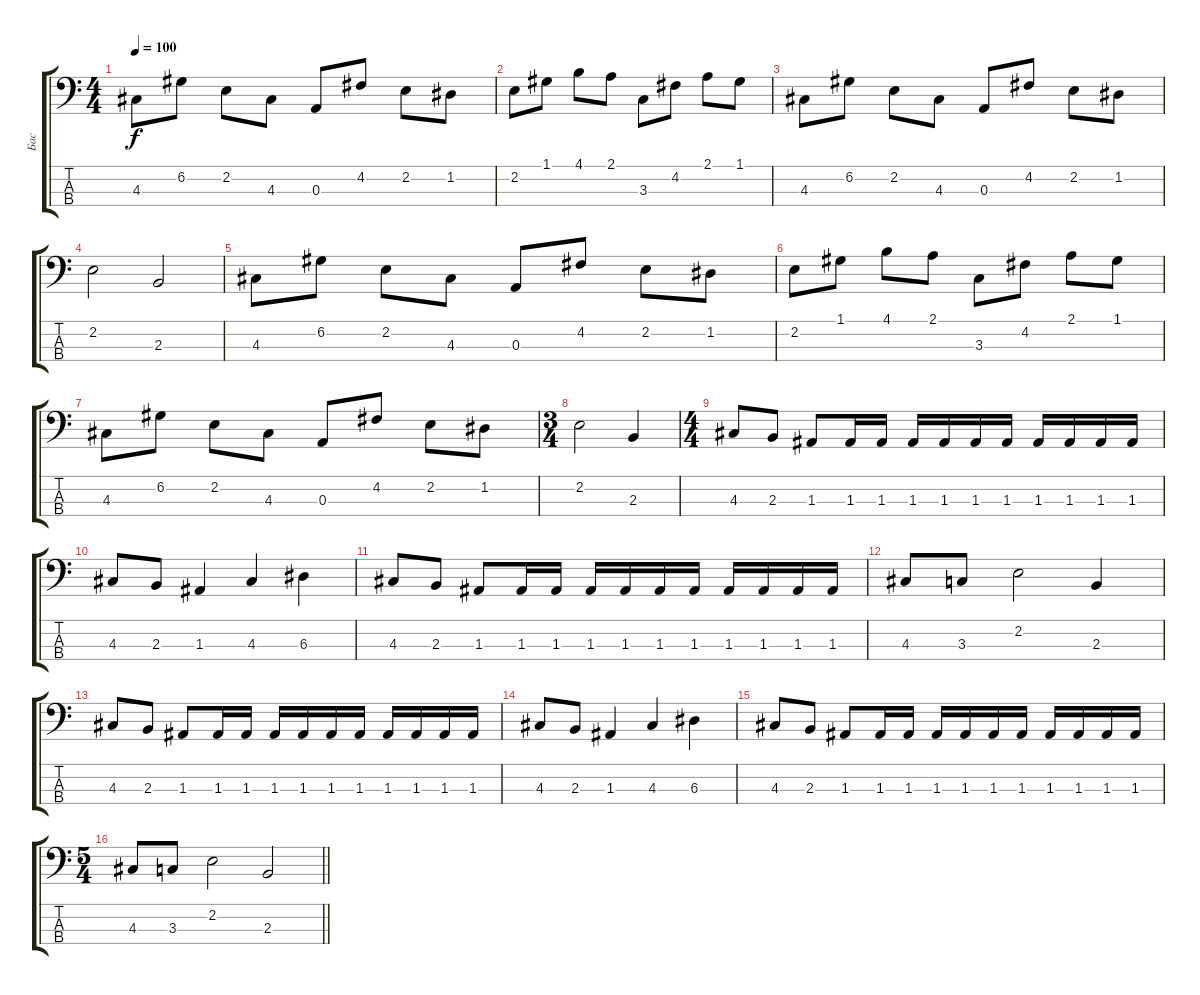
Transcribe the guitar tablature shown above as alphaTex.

\track ("Бас" "Бас") {instrument electricbassfinger}
\staff {score tabs}
\tuning (G2 D2 A1 E1) {hide}
\ts (4 4)
\tempo 100
\clef f4
\ks c
4.3.8{dy f} 6.2.8 2.2.8 4.3.8 0.3.8 4.2.8 2.2.8 1.2.8 |
2.2.8 1.1.8 4.1.8 2.1.8 3.3.8 4.2.8 2.1.8 1.1.8 |
4.3.8 6.2.8 2.2.8 4.3.8 0.3.8 4.2.8 2.2.8 1.2.8 |
2.2.2 2.3.2 |
4.3.8 6.2.8 2.2.8 4.3.8 0.3.8 4.2.8 2.2.8 1.2.8 |
2.2.8 1.1.8 4.1.8 2.1.8 3.3.8 4.2.8 2.1.8 1.1.8 |
4.3.8 6.2.8 2.2.8 4.3.8 0.3.8 4.2.8 2.2.8 1.2.8 |
\ts (3 4)
2.2.2 2.3.4 |
\ts (4 4)
4.3.8 2.3.8 1.3.8 1.3.16 1.3.16 1.3.16 1.3.16 1.3.16 1.3.16 1.3.16 1.3.16 1.3.16 1.3.16 |
4.3.8 2.3.8 1.3.4 4.3.4 6.3.4 |
4.3.8 2.3.8 1.3.8 1.3.16 1.3.16 1.3.16 1.3.16 1.3.16 1.3.16 1.3.16 1.3.16 1.3.16 1.3.16 |
4.3.8 3.3.8 2.2.2 2.3.4 |
4.3.8 2.3.8 1.3.8 1.3.16 1.3.16 1.3.16 1.3.16 1.3.16 1.3.16 1.3.16 1.3.16 1.3.16 1.3.16 |
4.3.8 2.3.8 1.3.4 4.3.4 6.3.4 |
4.3.8 2.3.8 1.3.8 1.3.16 1.3.16 1.3.16 1.3.16 1.3.16 1.3.16 1.3.16 1.3.16 1.3.16 1.3.16 |
\ts (5 4)
\barLineRight lightlight
4.3.8 3.3.8 2.2.2 2.3.2
